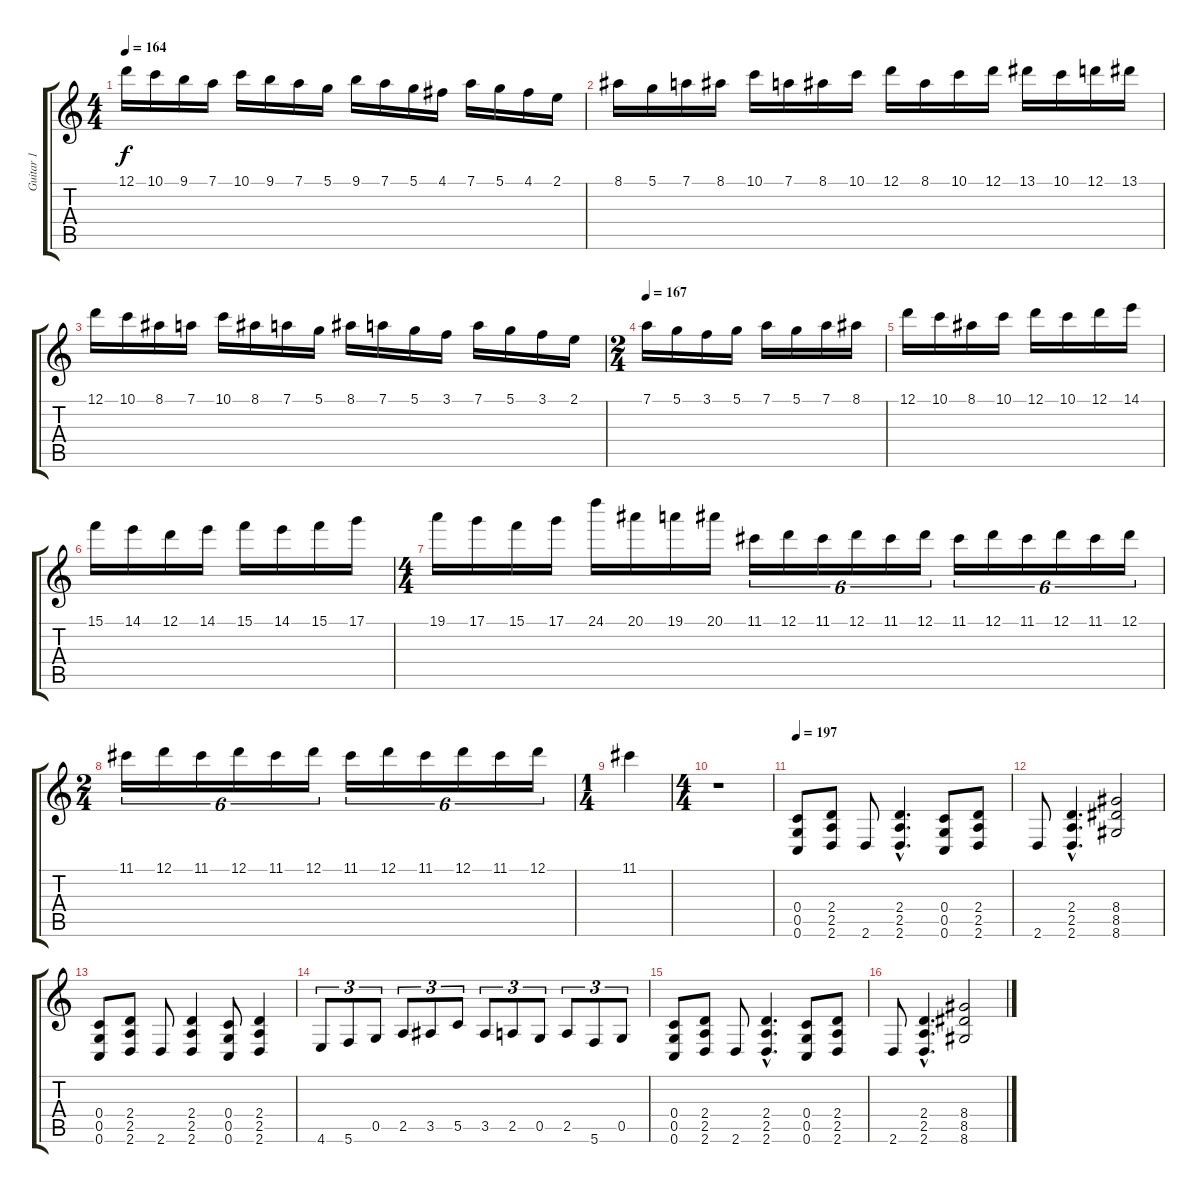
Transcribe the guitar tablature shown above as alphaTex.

\track ("Guitar 1" "Guitar 1") {instrument acousticguitarsteel}
\staff {score tabs}
\tuning (D4 A3 F3 C3 G2 C2) {hide}
\ts (4 4)
\tempo 164
\clef g2
\ks c
12.1.16{dy f} 10.1.16 9.1.16 7.1.16 10.1.16 9.1.16 7.1.16 5.1.16 9.1.16 7.1.16 5.1.16 4.1.16 7.1.16 5.1.16 4.1.16 2.1.16 |
8.1.16 5.1.16 7.1.16 8.1.16 10.1.16 7.1.16 8.1.16 10.1.16 12.1.16 8.1.16 10.1.16 12.1.16 13.1.16 10.1.16 12.1.16 13.1.16 |
12.1.16 10.1.16 8.1.16 7.1.16 10.1.16 8.1.16 7.1.16 5.1.16 8.1.16 7.1.16 5.1.16 3.1.16 7.1.16 5.1.16 3.1.16 2.1.16 |
\ts (2 4)
\tempo 167
7.1.16 5.1.16 3.1.16 5.1.16 7.1.16 5.1.16 7.1.16 8.1.16 |
12.1.16 10.1.16 8.1.16 10.1.16 12.1.16 10.1.16 12.1.16 14.1.16 |
15.1.16 14.1.16 12.1.16 14.1.16 15.1.16 14.1.16 15.1.16 17.1.16 |
\ts (4 4)
19.1.16 17.1.16 15.1.16 17.1.16 24.1.16 20.1.16 19.1.16 20.1.16 11.1.16{tu (6 4)} 12.1.16{tu (6 4)} 11.1.16{tu (6 4)} 12.1.16{tu (6 4)} 11.1.16{tu (6 4)} 12.1.16{tu (6 4)} 11.1.16{tu (6 4)} 12.1.16{tu (6 4)} 11.1.16{tu (6 4)} 12.1.16{tu (6 4)} 11.1.16{tu (6 4)} 12.1.16{tu (6 4)} |
\ts (2 4)
11.1.16{tu (6 4)} 12.1.16{tu (6 4)} 11.1.16{tu (6 4)} 12.1.16{tu (6 4)} 11.1.16{tu (6 4)} 12.1.16{tu (6 4)} 11.1.16{tu (6 4)} 12.1.16{tu (6 4)} 11.1.16{tu (6 4)} 12.1.16{tu (6 4)} 11.1.16{tu (6 4)} 12.1.16{tu (6 4)} |
\ts (1 4)
11.1.4 |
\ts (4 4)
r.1{volume 16 instrument distortionguitar} |
\tempo 197
(0.4 0.5 0.6).8 (2.4 2.5 2.6).8 2.6.8 (2.4{hac} 2.5{hac} 2.6{hac}).4{d} (0.4 0.5 0.6).8 (2.4 2.5 2.6).8 |
2.6.8 (2.4{hac} 2.5{hac} 2.6{hac}).4{d} (8.4 8.5 8.6).2 |
(0.4 0.5 0.6).8 (2.4 2.5 2.6).8 2.6.8 (2.4 2.5 2.6).4 (0.4 0.5 0.6).8 (2.4 2.5 2.6).4 |
4.6.8{tu (3 2)} 5.6.8{tu (3 2)} 0.5.8{tu (3 2)} 2.5.8{tu (3 2)} 3.5.8{tu (3 2)} 5.5.8{tu (3 2)} 3.5.8{tu (3 2)} 2.5.8{tu (3 2)} 0.5.8{tu (3 2)} 2.5.8{tu (3 2)} 5.6.8{tu (3 2)} 0.5.8{tu (3 2)} |
(0.4 0.5 0.6).8 (2.4 2.5 2.6).8 2.6.8 (2.4{hac} 2.5{hac} 2.6{hac}).4{d} (0.4 0.5 0.6).8 (2.4 2.5 2.6).8 |
2.6.8 (2.4{hac} 2.5{hac} 2.6{hac}).4{d} (8.4 8.5 8.6).2
